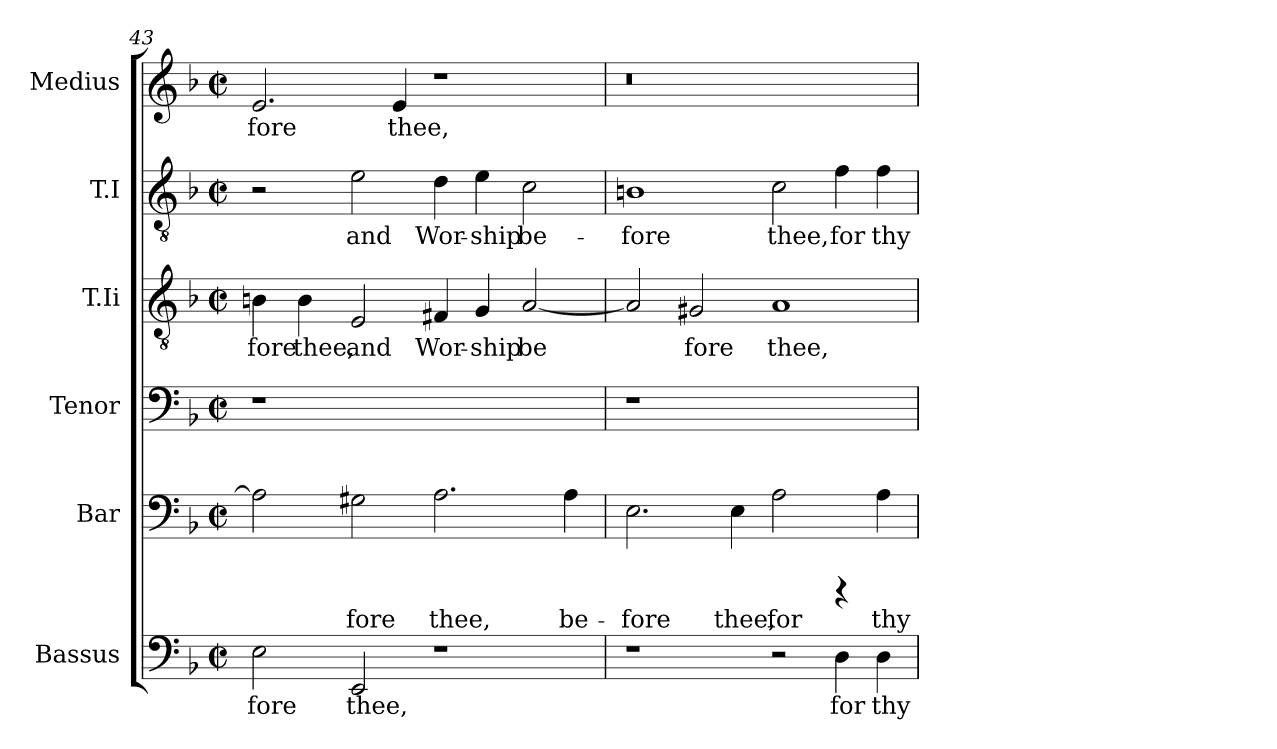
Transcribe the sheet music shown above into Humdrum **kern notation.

**kern	**text	**kern	**text	**kern	**kern	**text	**kern	**text	**kern	**text
*part6	*part6	*part5	*part5	*part4	*part3	*part3	*part2	*part2	*part1	*part1
*staff6	*staff6	*staff5	*staff5	*staff4	*staff3	*staff3	*staff2	*staff2	*staff1	*staff1
*I"Bassus	*	*I"Bar	*	*I"Tenor	*I"T.Ii	*	*I"T.I	*	*I"Medius	*
*I'B	*	*I'Bar	*	*	*I'T.Ii	*	*I'T.I	*	*I'M	*
!!LO:LB:g=z
*clefF4	*	*clefF4	*	*clefF4	*clefGv2	*	*clefGv2	*	*clefG2	*
*k[b-]	*	*k[b-]	*	*k[b-]	*k[b-]	*	*k[b-]	*	*k[b-]	*
*F:	*	*F:	*	*F:	*F:	*	*F:	*	*F:	*
*M2/2	*	*M2/2	*	*M2/2	*M2/2	*	*M2/2	*	*M2/2	*
*met(c|)	*	*met(c|)	*	*met(c|)	*met(c|)	*	*met(c|)	*	*met(c|)	*
=43	=43	=43	=43	=43	=43	=43	=43	=43	=43	=43
!	!LO:LY:b:cj	!	!LO:LY:b:cj	!	!	!LO:LY:b:cj	!	!	!	!LO:LY:b:cj
2E\	-fore	2A\]	--	1r	4Bn\	-fore	2r	.	2.e/	-fore
!	!	!	!	!	!	!LO:LY:b:cj	!	!	!	!
.	.	.	.	.	4B\	thee,	.	.	.	.
!	!LO:LY:b:cj	!	!LO:LY:b:cj	!	!	!LO:LY:b:cj	!	!LO:LY:b:rj	!	!
2EE/	thee,	2G#X\	-fore	.	2E/	and	2e\	and	.	.
!	!	!	!	!	!	!	!	!	!	!LO:LY:b:cj
.	.	.	.	.	.	.	.	.	4e/	thee,
!	!	!	!LO:LY:b:cj	!	!	!LO:LY:b:cj	!	!LO:LY:b:rj	!	!
1r	.	2.A\	thee,	1ryy	4F#X/	Wor-	4d\	Wor-	1r	.
!	!	!	!	!	!	!LO:LY:b:cj	!	!LO:LY:b:rj	!	!
.	.	.	.	.	4G/	-ship	4e\	-ship	.	.
!	!	!	!	!	!	!LO:LY:b:cj	!	!LO:LY:b:rj	!	!
.	.	.	.	.	[<2A/	be-	2c\	be-	.	.
!	!	!	!LO:LY:b:cj	!	!	!	!	!	!	!
.	.	4A\	be-	.	.	.	.	.	.	.
=44	=44	=44	=44	=44	=44	=44	=44	=44	=44	=44
!	!	!	!LO:LY:b:cj	!	!	!LO:LY:b:cj	!	!LO:LY:b:rj	!	!
1r	.	2.E\	-fore	1r	2A/]	--	1Bn	-fore	0r	.
!	!	!	!	!	!	!LO:LY:b:cj	!	!	!	!
.	.	.	.	.	2G#X/	-fore	.	.	.	.
!	!	!	!LO:LY:b:cj	!	!	!	!	!	!	!
.	.	4E\	thee,	.	.	.	.	.	.	.
!	!	!	!LO:LY:b:cj	!	!	!LO:LY:b:cj	!	!LO:LY:b:rj	!	!
2r	.	2A\	for	1ryy	1A	thee,	2c\	thee,	.	.
!	!LO:LY:b:cj	!	!	!	!	!	!	!LO:LY:b:rj	!	!
4D\	for	4rCCC	.	.	.	.	4f\	for	.	.
!	!LO:LY:b:cj	!	!LO:LY:b:cj	!	!	!	!	!LO:LY:b:rj	!	!
4D\	thy	4A\	thy	.	.	.	4f\	thy	.	.
=	=	=	=	=	=	=	=	=	=	=
*-	*-	*-	*-	*-	*-	*-	*-	*-	*-	*-
